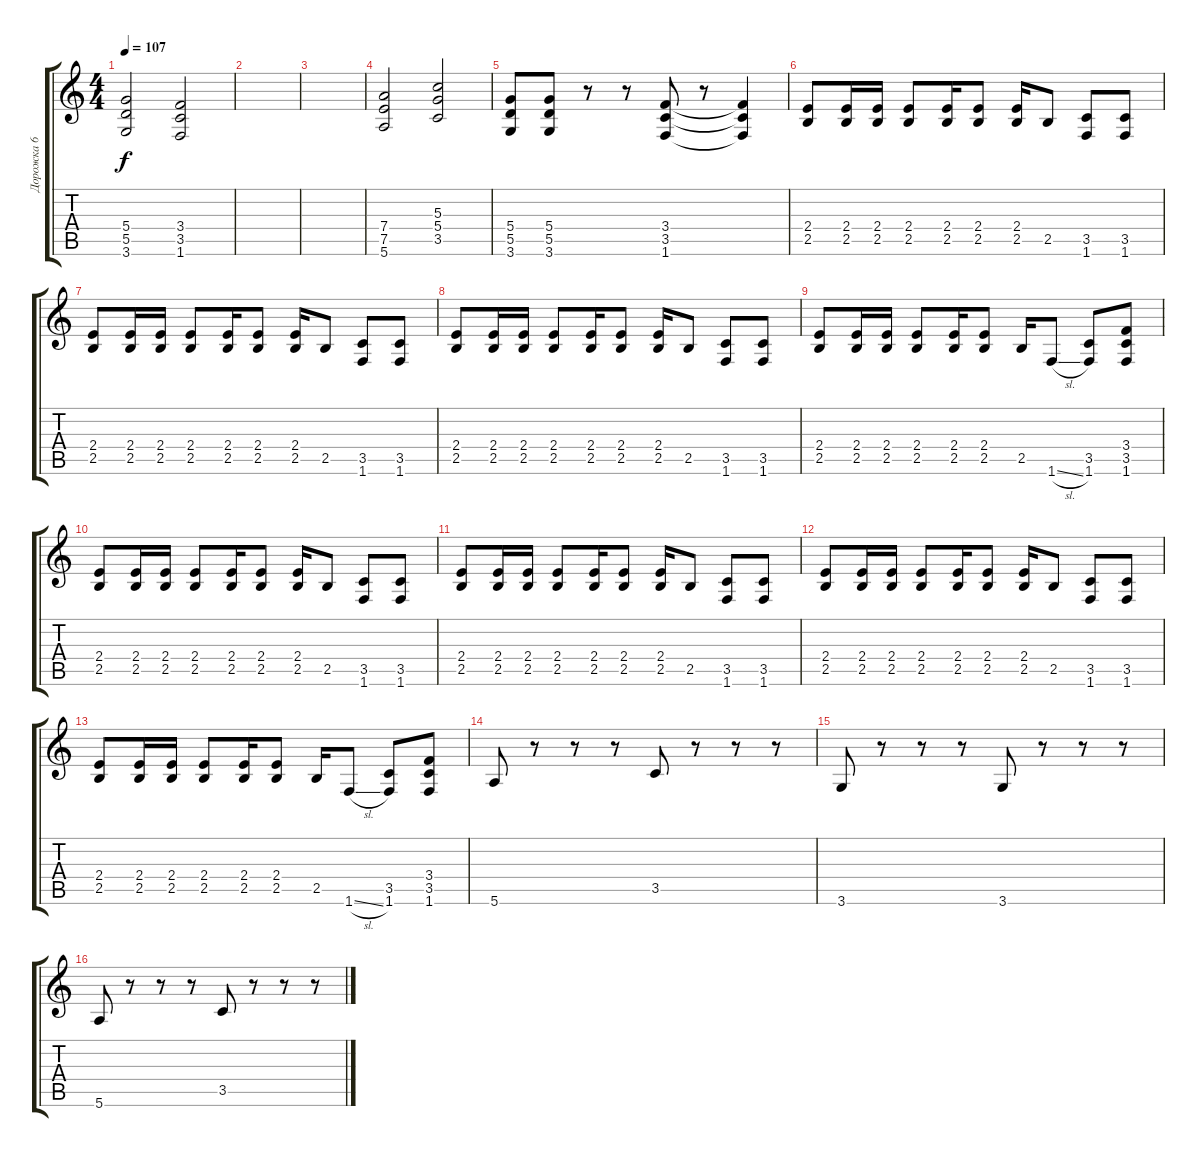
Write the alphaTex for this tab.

\track ("Дорожка 6" "Дорожка 6") {instrument overdrivenguitar}
\staff {score tabs}
\tuning (E4 B3 G3 D3 A2 E2) {hide}
\ts (4 4)
\tempo 107
\clef g2
\ks c
(5.4 5.5 3.6).2{dy f} (3.4 3.5 1.6).2 |
|
|
(7.4 7.5 5.6).2 (5.3 5.4 3.5).2 |
(5.4 5.5 3.6).8 (5.4 5.5 3.6).8 r.8 r.8 (3.4 3.5 1.6).8 r.8 (3.4{t} 3.5{t} 1.6{t}).4 |
(2.4 2.5).8 (2.4 2.5).16 (2.4 2.5).16 (2.4 2.5).8 (2.4 2.5).16 (2.4 2.5).8 (2.4 2.5).16 2.5.8 (3.5 1.6).8 (3.5 1.6).8 |
(2.4 2.5).8 (2.4 2.5).16 (2.4 2.5).16 (2.4 2.5).8 (2.4 2.5).16 (2.4 2.5).8 (2.4 2.5).16 2.5.8 (3.5 1.6).8 (3.5 1.6).8 |
(2.4 2.5).8 (2.4 2.5).16 (2.4 2.5).16 (2.4 2.5).8 (2.4 2.5).16 (2.4 2.5).8 (2.4 2.5).16 2.5.8 (3.5 1.6).8 (3.5 1.6).8 |
(2.4 2.5).8 (2.4 2.5).16 (2.4 2.5).16 (2.4 2.5).8 (2.4 2.5).16 (2.4 2.5).8 2.5.16 1.6{sl}.8 (3.5 1.6).8 (3.4 3.5 1.6).8 |
(2.4 2.5).8 (2.4 2.5).16 (2.4 2.5).16 (2.4 2.5).8 (2.4 2.5).16 (2.4 2.5).8 (2.4 2.5).16 2.5.8 (3.5 1.6).8 (3.5 1.6).8 |
(2.4 2.5).8 (2.4 2.5).16 (2.4 2.5).16 (2.4 2.5).8 (2.4 2.5).16 (2.4 2.5).8 (2.4 2.5).16 2.5.8 (3.5 1.6).8 (3.5 1.6).8 |
(2.4 2.5).8 (2.4 2.5).16 (2.4 2.5).16 (2.4 2.5).8 (2.4 2.5).16 (2.4 2.5).8 (2.4 2.5).16 2.5.8 (3.5 1.6).8 (3.5 1.6).8 |
(2.4 2.5).8 (2.4 2.5).16 (2.4 2.5).16 (2.4 2.5).8 (2.4 2.5).16 (2.4 2.5).8 2.5.16 1.6{sl}.8 (3.5 1.6).8 (3.4 3.5 1.6).8 |
5.6.8 r.8 r.8 r.8 3.5.8 r.8 r.8 r.8 |
3.6.8 r.8 r.8 r.8 3.6.8 r.8 r.8 r.8 |
5.6.8 r.8 r.8 r.8 3.5.8 r.8 r.8 r.8
